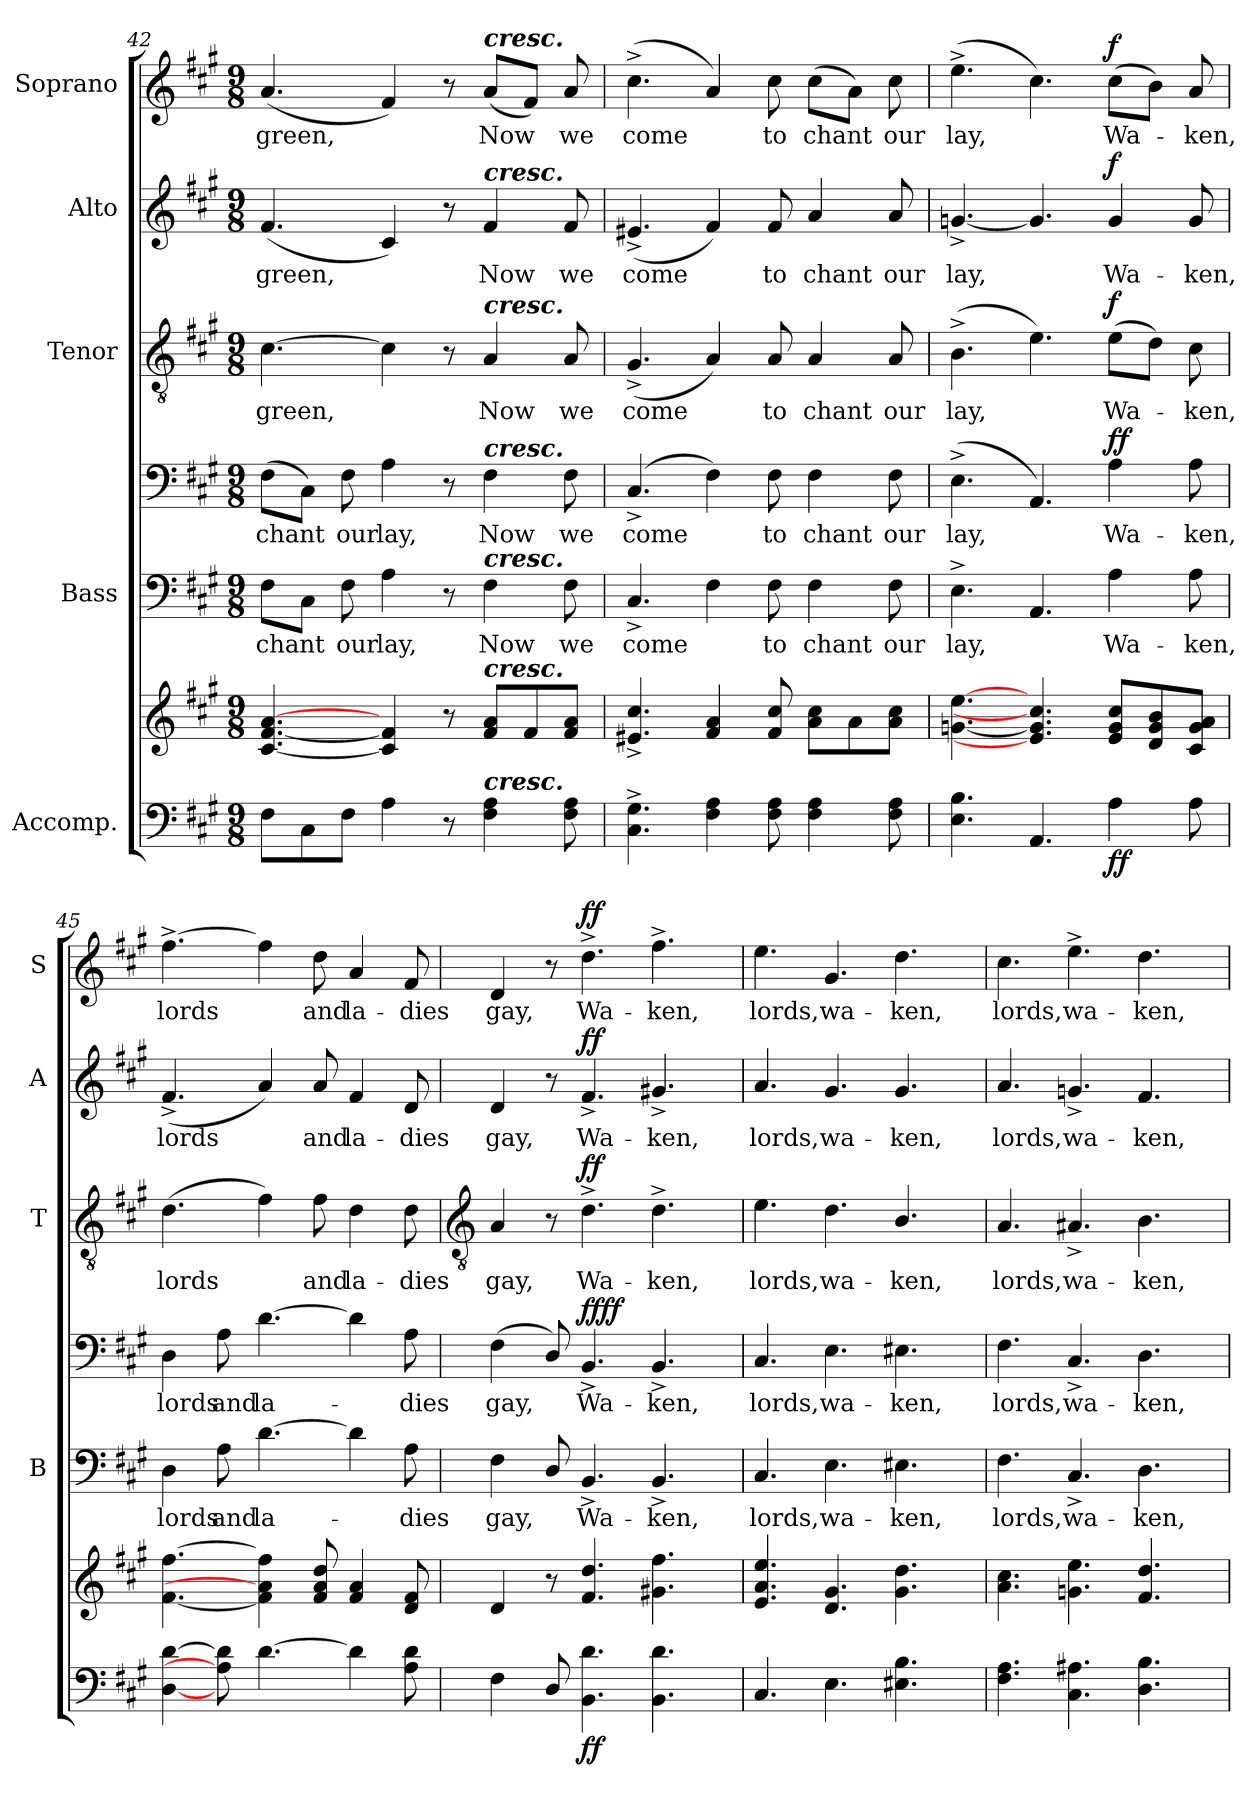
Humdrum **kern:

**kern	**kern	**dynam	**kern	**text	**kern	**text	**dynam	**kern	**text	**dynam	**kern	**text	**dynam	**kern	**text	**dynam
*part5	*part5	*part5	*part4	*part4	*part4	*part4	*part4	*part3	*part3	*part3	*part2	*part2	*part2	*part1	*part1	*part1
*staff7	*staff6	*staff6/7	*staff5	*staff5	*staff4	*staff4	*staff4/5	*staff3	*staff3	*staff3	*staff2	*staff2	*staff2	*staff1	*staff1	*staff1
*I"Accomp.	*	*	*I"Bass	*	*	*	*	*I"Tenor	*	*	*I"Alto	*	*	*I"Soprano	*	*
*	*	*	*I'B	*	*	*	*	*I'T	*	*	*I'A	*	*	*I'S	*	*
!!LO:LB:g=z
*clefF4	*clefG2	*	*	*	*clefF4	*	*	*clefGv2	*	*	*clefG2	*	*	*clefG2	*	*
*k[f#c#g#]	*k[f#c#g#]	*	*k[f#c#g#]	*	*k[f#c#g#]	*	*	*k[f#c#g#]	*	*	*k[f#c#g#]	*	*	*k[f#c#g#]	*	*
*A:	*A:	*	*A:	*	*A:	*	*	*A:	*	*	*A:	*	*	*A:	*	*
*M9/8	*M9/8	*	*M9/8	*	*M9/8	*	*	*M9/8	*	*	*M9/8	*	*	*M9/8	*	*
=42	=42	=42	=42	=42	=42	=42	=42	=42	=42	=42	=42	=42	=42	=42	=42	=42
!	!	!	!	!LO:LY:b	!	!LO:LY:b	!	!	!LO:LY:b	!	!	!LO:LY:b	!	!	!LO:LY:b	!
8F#L	[4.c# [4.f# [4.a	.	8F#L	chant	(>8F#L	chant	.	[4.c#	green,	.	(<4.f#	green,	.	(<4.a	green,	.
8C#	.	.	8C#J	.	8C#J)	.	.	.	.	.	.	.	.	.	.	.
!	!	!	!	!LO:LY:b	!	!LO:LY:b	!	!	!	!	!	!	!	!	!	!
8F#J	.	.	8F#	our	8F#	our	.	.	.	.	.	.	.	.	.	.
!	!	!	!	!LO:LY:b	!	!LO:LY:b	!	!	!	!	!	!	!	!	!	!
4A	4c#] 4f#]	.	4A	lay,	4A	lay,	.	4c#]	.	.	4c#)	.	.	4f#)	.	.
8r	8r	.	8r	.	8r	.	.	8r	.	.	8r	.	.	8r	.	.
!	!	!	!	!	!	!	!	!	!	!	!	!	!	!LO:TX:a:Bi:t=cresc.	!	!
!	!	!	!	!	!	!	!	!	!	!	!LO:TX:a:Bi:t=cresc.	!	!	!	!	!
!	!	!	!	!	!	!	!	!LO:TX:a:Bi:t=cresc.	!	!	!	!	!	!	!	!
!	!	!	!	!	!LO:TX:a:Bi:t=cresc.	!	!	!	!	!	!	!	!	!	!	!
!	!	!	!LO:TX:a:Bi:t=cresc.	!	!	!	!	!	!	!	!	!	!	!	!	!
!	!LO:TX:a:Bi:t=cresc.	!	!	!	!	!	!	!	!	!	!	!	!	!	!	!
!LO:TX:a:Bi:t=cresc.	!	!	!	!	!	!	!	!	!	!	!	!	!	!	!	!
!	!	!	!	!LO:LY:b	!	!LO:LY:b	!	!	!LO:LY:b	!	!	!LO:LY:b	!	!	!LO:LY:b	!
4F# 4A	8f# 8aL	.	4F#	Now	4F#	Now	.	4A	Now	.	4f#	Now	.	(<8aL	Now	.
.	8f#	.	.	.	.	.	.	.	.	.	.	.	.	8f#J)	.	.
!	!	!	!	!LO:LY:b	!	!LO:LY:b	!	!	!LO:LY:b	!	!	!LO:LY:b	!	!	!LO:LY:b	!
8F# 8A	8f# 8aJ	.	8F#	we	8F#	we	.	8A	we	.	8f#	we	.	8a	we	.
=43	=43	=43	=43	=43	=43	=43	=43	=43	=43	=43	=43	=43	=43	=43	=43	=43
!	!	!	!	!LO:LY:b	!	!LO:LY:b	!	!	!LO:LY:b	!	!	!LO:LY:b	!	!	!LO:LY:b	!
4.C#^ 4.G#^	4.e#X^ 4.cc#^	.	4.C#^	come	(<4.C#^	come	.	(<4.G#^	come	.	(<4.e#X^	come	.	(<4.cc#^	come	.
4F# 4A	4f# 4a	.	4F#	.	4F#)	.	.	4A)	.	.	4f#)	.	.	4a)	.	.
!	!	!	!	!LO:LY:b	!	!LO:LY:b	!	!	!LO:LY:b	!	!	!LO:LY:b	!	!	!LO:LY:b	!
8F# 8A	8f# 8cc#	.	8F#	to	8F#	to	.	8A	to	.	8f#	to	.	8cc#	to	.
!	!	!	!	!LO:LY:b	!	!LO:LY:b	!	!	!LO:LY:b	!	!	!LO:LY:b	!	!	!LO:LY:b	!
4F# 4A	8a 8cc#L	.	4F#	chant	4F#	chant	.	4A	chant	.	4a	chant	.	(>8cc#L	chant	.
.	8a	.	.	.	.	.	.	.	.	.	.	.	.	8aJ)	.	.
!	!	!	!	!LO:LY:b	!	!LO:LY:b	!	!	!LO:LY:b	!	!	!LO:LY:b	!	!	!LO:LY:b	!
8F# 8A	8a 8cc#J	.	8F#	our	8F#	our	.	8A	our	.	8a	our	.	8cc#	our	.
=44	=44	=44	=44	=44	=44	=44	=44	=44	=44	=44	=44	=44	=44	=44	=44	=44
!	!	!	!	!LO:LY:b	!	!LO:LY:b	!	!	!LO:LY:b	!	!	!LO:LY:b	!	!	!LO:LY:b	!
4.E 4.B	[4.gn [4.ee	.	4.E^	lay,	(4.E^	lay,	.	(>4.B^	lay,	.	[4.gn^	lay,	.	(>4.ee^	lay,	.
4.AA	4.e] 4.g] 4.cc#]	.	4.AA	.	4.AA)	.	.	4.e)	.	.	4.g]	.	.	4.cc#)	.	.
!	!	!LO:DY:b=2	!	!LO:LY:b	!	!LO:LY:b	!	!	!LO:LY:b	!	!	!LO:LY:b	!	!	!LO:LY:b	!
!	!	!LO:DY:n=1:b	!	!	!	!	!LO:DY:b=2	!	!	!	!	!	!	!	!	!
!	!	!	!	!	!	!	!LO:DY:n=1:b	!	!	!LO:DY:b	!	!	!LO:DY:b	!	!	!LO:DY:b
4A	8e/ 8g/ 8cc#/L	f f	4A	Wa-	4A	Wa-	f f	(>8eL	Wa-	f	4g	Wa-	f	(>8cc#L	Wa-	f
.	8d/ 8g/ 8b/	.	.	.	.	.	.	8dJ)	.	.	.	.	.	8bJ)	.	.
!	!	!	!	!LO:LY:b	!	!LO:LY:b	!	!	!LO:LY:b	!	!	!LO:LY:b	!	!	!LO:LY:b	!
8A	8c#/ 8g/ 8a/J	.	8A	-ken,	8A	-ken,	.	8c#	ken,	.	8g	-ken,	.	8a	ken,	.
=45	=45	=45	=45	=45	=45	=45	=45	=45	=45	=45	=45	=45	=45	=45	=45	=45
!	!	!	!	!LO:LY:b	!	!LO:LY:b	!	!	!LO:LY:b	!	!	!LO:LY:b	!	!	!LO:LY:b	!
[4D [4d	[4.f# [4.ff#	.	4D	lords	4D	lords	.	(>4.d	lords	.	(<4.f#^	lords	.	[4.ff#^	lords	.
!	!	!	!	!LO:LY:b	!	!LO:LY:b	!	!	!	!	!	!	!	!	!	!
8A] 8d]	.	.	8A	and	8A	and	.	.	.	.	.	.	.	.	.	.
!	!	!	!	!LO:LY:b	!	!LO:LY:b	!	!	!	!	!	!	!	!	!	!
[4.d	4f#] 4a] 4ff#]	.	[4.d	la-	[4.d	la-	.	4f#)	.	.	4a)	.	.	4ff#]	.	.
!	!	!	!	!	!	!	!	!	!LO:LY:b	!	!	!LO:LY:b	!	!	!LO:LY:b	!
.	8f# 8a 8dd	.	.	.	.	.	.	8f#	and	.	8a	and	.	8dd	and	.
!	!	!	!	!	!	!	!	!	!LO:LY:b	!	!	!LO:LY:b	!	!	!LO:LY:b	!
4d]	4f# 4a	.	4d]	.	4d]	.	.	4d	la-	.	4f#	la-	.	4a	la-	.
!	!	!	!	!LO:LY:b	!	!LO:LY:b	!	!	!LO:LY:b	!	!	!LO:LY:b	!	!	!LO:LY:b	!
8A 8d	8d 8f#	.	8A	dies	8A	dies	.	8d	-dies	.	8d	-dies	.	8f#	-dies	.
!!LO:LB:g=z
=46	=46	=46	=46	=46	=46	=46	=46	=46	=46	=46	=46	=46	=46	=46	=46	=46
*	*	*	*	*	*	*	*	*clefGv2	*	*	*	*	*	*	*	*
*	*^	*	*	*	*	*	*	*	*	*	*	*	*	*	*	*
!	!	!	!	!	!LO:LY:b	!	!LO:LY:b	!	!	!LO:LY:b	!	!	!LO:LY:b	!	!	!LO:LY:b	!
4F#	4d	1ryy	.	4F#	gay,	(<4F#	gay,	.	4A	gay,	.	4d	gay,	.	4d	gay,	.
8D/	8r	.	.	8D/	.	8D/)	.	.	8r	.	.	8r	.	.	8r	.	.
!	!	!	!LO:DY:b=2	!	!LO:LY:b	!	!LO:LY:b	!LO:DY:b=2	!	!LO:LY:b	!	!	!LO:LY:b	!	!	!LO:LY:b	!
!	!	!	!	!	!	!	!	!LO:DY:n=1:b	!	!	!LO:DY:b	!	!	!LO:DY:b	!	!	!LO:DY:b
4.BB 4.d	4.f# 4.dd	.	ff	4.BB^	Wa-	4.BB^	Wa-	ff ff	4.d^	Wa-	ff	4.f#^	Wa-	ff	4.dd^	Wa-	ff
!	!	!	!	!	!LO:LY:b	!	!LO:LY:b	!	!	!LO:LY:b	!	!	!LO:LY:b	!	!	!LO:LY:b	!
4.BB 4.d	4.g#X 4.ff#	.	.	4.BB^	-ken,	4.BB^	-ken,	.	4.d^	-ken,	.	4.g#X^	-ken,	.	4.ff#^	-ken,	.
.	.	8ryy	.	.	.	.	.	.	.	.	.	.	.	.	.	.	.
=47	=47	=47	=47	=47	=47	=47	=47	=47	=47	=47	=47	=47	=47	=47	=47	=47	=47
!	!	!	!	!	!LO:LY:b	!	!LO:LY:b	!	!	!LO:LY:b	!	!	!LO:LY:b	!	!	!LO:LY:b	!
4.C#	4.e 4.a 4.ee	1ryy	.	4.C#	lords,	4.C#	lords,	.	4.e	lords,	.	4.a	lords,	.	4.ee	lords,	.
!	!	!	!	!	!LO:LY:b	!	!LO:LY:b	!	!	!LO:LY:b	!	!	!LO:LY:b	!	!	!LO:LY:b	!
4.E	4.d 4.g#	.	.	4.E	wa-	4.E	wa-	.	4.d	wa-	.	4.g#	wa-	.	4.g#	wa-	.
!	!	!	!	!	!LO:LY:b	!	!LO:LY:b	!	!	!LO:LY:b	!	!	!LO:LY:b	!	!	!LO:LY:b	!
4.E#X 4.B	4.g# 4.dd	.	.	4.E#X	-ken,	4.E#X	-ken,	.	4.B/	-ken,	.	4.g#	-ken,	.	4.dd	-ken,	.
.	.	8ryy	.	.	.	.	.	.	.	.	.	.	.	.	.	.	.
=48	=48	=48	=48	=48	=48	=48	=48	=48	=48	=48	=48	=48	=48	=48	=48	=48	=48
!	!	!	!	!	!LO:LY:b	!	!LO:LY:b	!	!	!LO:LY:b	!	!	!LO:LY:b	!	!	!LO:LY:b	!
4.F# 4.A	4.a 4.cc#	1ryy	.	4.F#	lords,	4.F#	lords,	.	4.A	lords,	.	4.a	lords,	.	4.cc#	lords,	.
!	!	!	!	!	!LO:LY:b	!	!LO:LY:b	!	!	!LO:LY:b	!	!	!LO:LY:b	!	!	!LO:LY:b	!
4.C# 4.A#X	4.gn 4.ee	.	.	4.C#^	wa-	4.C#^	wa-	.	4.A#X^	wa-	.	4.gn^	wa-	.	4.ee^	wa-	.
!	!	!	!	!	!LO:LY:b	!	!LO:LY:b	!	!	!LO:LY:b	!	!	!LO:LY:b	!	!	!LO:LY:b	!
4.D 4.B	4.f# 4.dd	.	.	4.D	-ken,	4.D	-ken,	.	4.B	-ken,	.	4.f#	-ken,	.	4.dd	-ken,	.
.	.	8ryy	.	.	.	.	.	.	.	.	.	.	.	.	.	.	.
*	*v	*v	*	*	*	*	*	*	*	*	*	*	*	*	*	*	*
=	=	=	=	=	=	=	=	=	=	=	=	=	=	=	=	=
*-	*-	*-	*-	*-	*-	*-	*-	*-	*-	*-	*-	*-	*-	*-	*-	*-
